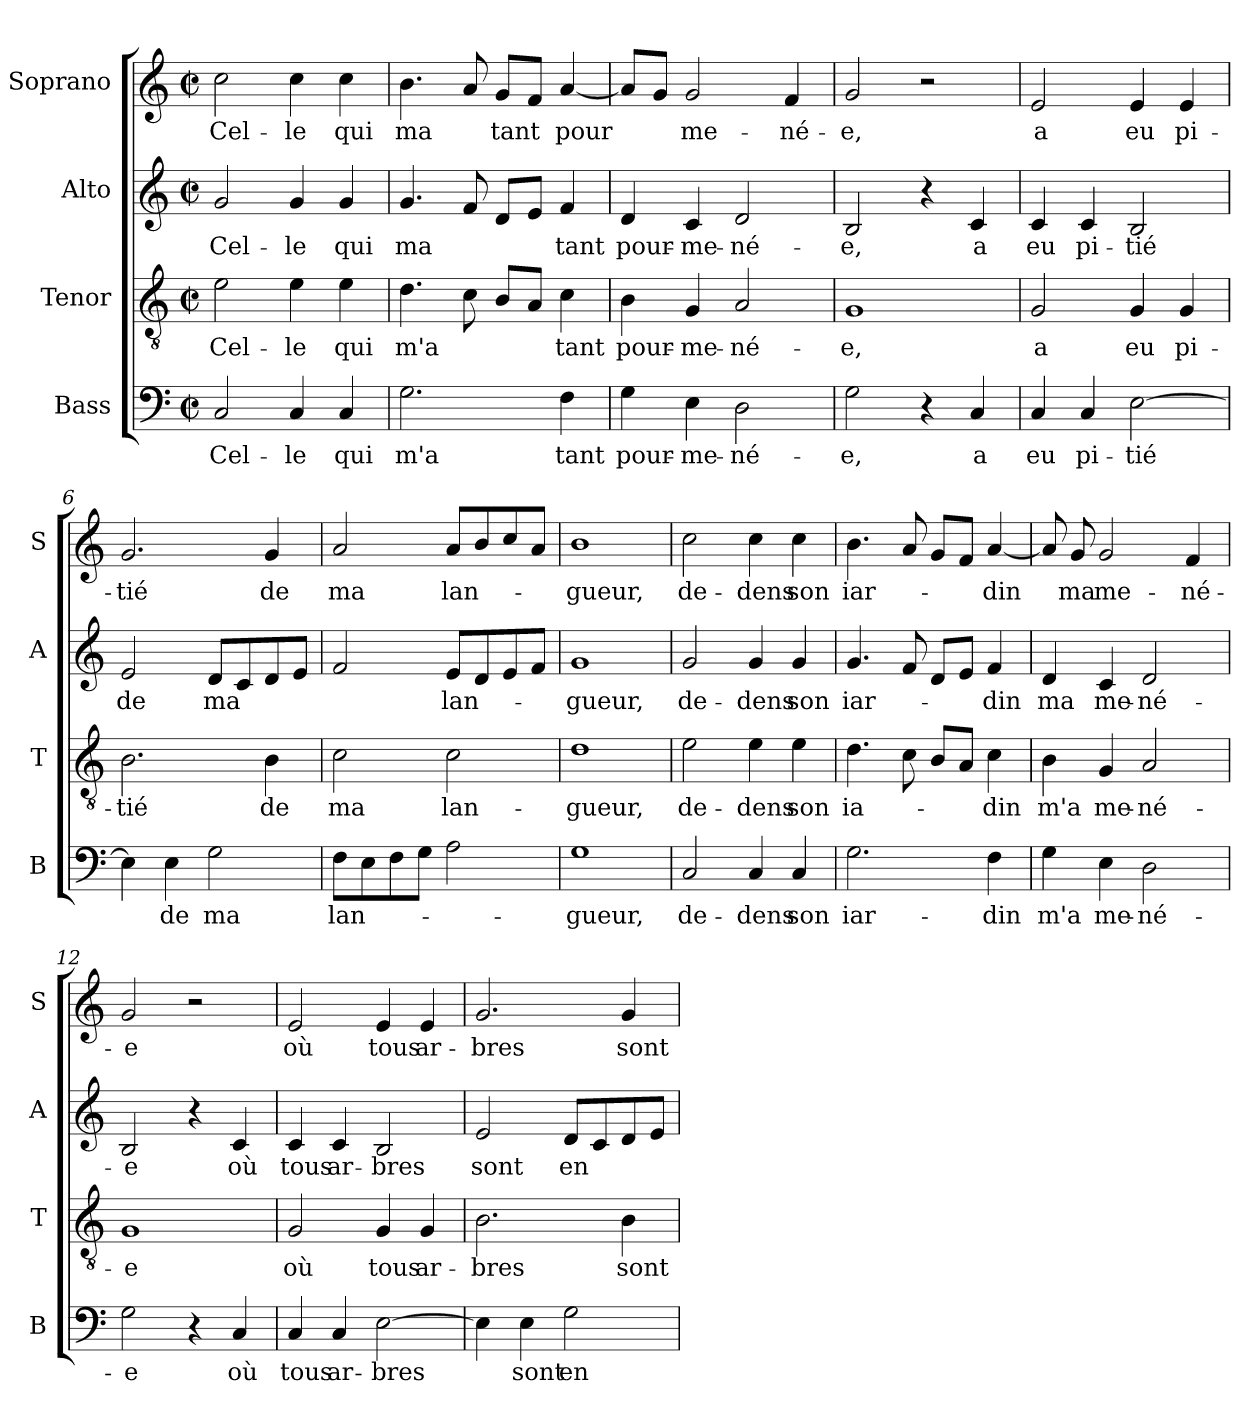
**kern	**text	**kern	**text	**kern	**text	**kern	**text
*part4	*part4	*part3	*part3	*part2	*part2	*part1	*part1
*staff4	*staff4	*staff3	*staff3	*staff2	*staff2	*staff1	*staff1
*I"Bass	*	*I"Tenor	*	*I"Alto	*	*I"Soprano	*
*I'B	*	*I'T	*	*I'A	*	*I'S	*
*clefF4	*	*clefGv2	*	*clefG2	*	*clefG2	*
*k[]	*	*k[]	*	*k[]	*	*k[]	*
*C:	*	*C:	*	*C:	*	*C:	*
*M2/2	*	*M2/2	*	*M2/2	*	*M2/2	*
*met(c|)	*	*met(c|)	*	*met(c|)	*	*met(c|)	*
=1	=1	=1	=1	=1	=1	=1	=1
!	!LO:LY:b	!	!LO:LY:b	!	!LO:LY:b	!	!LO:LY:b
2C/	Cel-	2e\	Cel-	2g/	Cel-	2cc\	Cel-
!	!LO:LY:b	!	!LO:LY:b	!	!LO:LY:b	!	!LO:LY:b
4C/	-le	4e\	-le	4g/	-le	4cc\	-le
!	!LO:LY:b	!	!LO:LY:b	!	!LO:LY:b	!	!LO:LY:b
4C/	qui	4e\	qui	4g/	qui	4cc\	qui
=2	=2	=2	=2	=2	=2	=2	=2
!	!LO:LY:b	!	!LO:LY:b	!	!LO:LY:b	!	!LO:LY:b
2.G\	m'a	4.d\	m'a	4.g/	ma	4.b\	ma
.	.	8c\	.	8f/	.	8a/	.
!	!	!	!	!	!	!	!LO:LY:b
.	.	8B/L	.	8d/L	.	8g/L	tant
.	.	8A/J	.	8e/J	.	8f/J	.
!	!LO:LY:b	!	!LO:LY:b	!	!LO:LY:b	!	!LO:LY:b
4F\	tant	4c\	tant	4f/	tant	[4a/	pour
=3	=3	=3	=3	=3	=3	=3	=3
!	!LO:LY:b	!	!LO:LY:b	!	!LO:LY:b	!	!
4G\	pour-	4B\	pour-	4d/	pour-	8a/L]	.
.	.	.	.	.	.	8g/J	.
!	!LO:LY:b	!	!LO:LY:b	!	!LO:LY:b	!	!LO:LY:b
4E\	-me-	4G/	-me-	4c/	-me-	2g/	me-
!	!LO:LY:b	!	!LO:LY:b	!	!LO:LY:b	!	!
2D\	-né-	2A/	-né-	2d/	-né-	.	.
!	!	!	!	!	!	!	!LO:LY:b
.	.	.	.	.	.	4f/	-né-
=4	=4	=4	=4	=4	=4	=4	=4
!	!LO:LY:b	!	!LO:LY:b	!	!LO:LY:b	!	!LO:LY:b
2G\	-e,	1G	-e,	2B/	-e,	2g/	-e,
4r	.	.	.	4r	.	2r	.
!	!LO:LY:b	!	!	!	!LO:LY:b	!	!
4C/	a	.	.	4c/	a	.	.
=5	=5	=5	=5	=5	=5	=5	=5
!	!LO:LY:b	!	!LO:LY:b	!	!LO:LY:b	!	!LO:LY:b
4C/	eu	2G/	a	4c/	eu	2e/	a
!	!LO:LY:b	!	!	!	!LO:LY:b	!	!
4C/	pi-	.	.	4c/	pi-	.	.
!	!LO:LY:b	!	!LO:LY:b	!	!LO:LY:b	!	!LO:LY:b
[2E\	-tié	4G/	eu	2B/	-tié	4e/	eu
!	!	!	!LO:LY:b	!	!	!	!LO:LY:b
.	.	4G/	pi-	.	.	4e/	pi-
!!LO:LB:g=z
=6	=6	=6	=6	=6	=6	=6	=6
!	!	!	!LO:LY:b	!	!LO:LY:b	!	!LO:LY:b
4E\]	.	2.B\	-tié	2e/	de	2.g/	-tié
!	!LO:LY:b	!	!	!	!	!	!
4E\	de	.	.	.	.	.	.
!	!LO:LY:b	!	!	!	!LO:LY:b	!	!
2G\	ma	.	.	8d/L	ma	.	.
.	.	.	.	8c/	.	.	.
!	!	!	!LO:LY:b	!	!	!	!LO:LY:b
.	.	4B\	de	8d/	.	4g/	de
.	.	.	.	8e/J	.	.	.
=7	=7	=7	=7	=7	=7	=7	=7
!	!LO:LY:b	!	!LO:LY:b	!	!	!	!LO:LY:b
8F\L	lan-	2c\	ma	2f/	.	2a/	ma
8E\	.	.	.	.	.	.	.
8F\	.	.	.	.	.	.	.
8G\J	.	.	.	.	.	.	.
!	!	!	!LO:LY:b	!	!LO:LY:b	!	!LO:LY:b
2A\	.	2c\	lan-	8e/L	lan-	8a/L	lan-
.	.	.	.	8d/	.	8b/	.
.	.	.	.	8e/	.	8cc/	.
.	.	.	.	8f/J	.	8a/J	.
=8	=8	=8	=8	=8	=8	=8	=8
!	!LO:LY:b	!	!LO:LY:b	!	!LO:LY:b	!	!LO:LY:b
1G	-gueur,	1d	-gueur,	1g	-gueur,	1b	-gueur,
=9	=9	=9	=9	=9	=9	=9	=9
!	!LO:LY:b	!	!LO:LY:b	!	!LO:LY:b	!	!LO:LY:b
2C/	de-	2e\	de-	2g/	de-	2cc\	de-
!	!LO:LY:b	!	!LO:LY:b	!	!LO:LY:b	!	!LO:LY:b
4C/	-dens	4e\	-dens	4g/	-dens	4cc\	-dens
!	!LO:LY:b	!	!LO:LY:b	!	!LO:LY:b	!	!LO:LY:b
4C/	son	4e\	son	4g/	son	4cc\	son
=10	=10	=10	=10	=10	=10	=10	=10
!	!LO:LY:b	!	!LO:LY:b	!	!LO:LY:b	!	!LO:LY:b
2.G\	iar-	4.d\	ia-	4.g/	iar-	4.b\	iar-
.	.	8c\	.	8f/	.	8a/	.
.	.	8B/L	.	8d/L	.	8g/L	.
.	.	8A/J	.	8e/J	.	8f/J	.
!	!LO:LY:b	!	!LO:LY:b	!	!LO:LY:b	!	!LO:LY:b
4F\	-din	4c\	-din	4f/	-din	[4a/	-din
!!LO:PB:g=z
=11	=11	=11	=11	=11	=11	=11	=11
!	!LO:LY:b	!	!LO:LY:b	!	!LO:LY:b	!	!
4G\	m'a	4B\	m'a	4d/	ma	8a/]	.
!	!	!	!	!	!	!	!LO:LY:b
.	.	.	.	.	.	8g/	ma
!	!LO:LY:b	!	!LO:LY:b	!	!LO:LY:b	!	!LO:LY:b
4E\	me-	4G/	me-	4c/	me-	2g/	me-
!	!LO:LY:b	!	!LO:LY:b	!	!LO:LY:b	!	!
2D\	-né-	2A/	-né-	2d/	-né-	.	.
!	!	!	!	!	!	!	!LO:LY:b
.	.	.	.	.	.	4f/	-né-
=12	=12	=12	=12	=12	=12	=12	=12
!	!LO:LY:b	!	!LO:LY:b	!	!LO:LY:b	!	!LO:LY:b
2G\	-e	1G	-e	2B/	-e	2g/	-e
4r	.	.	.	4r	.	2r	.
!	!LO:LY:b	!	!	!	!LO:LY:b	!	!
4C/	où	.	.	4c/	où	.	.
=13	=13	=13	=13	=13	=13	=13	=13
!	!LO:LY:b	!	!LO:LY:b	!	!LO:LY:b	!	!LO:LY:b
4C/	tous	2G/	où	4c/	tous	2e/	où
!	!LO:LY:b	!	!	!	!LO:LY:b	!	!
4C/	ar-	.	.	4c/	ar-	.	.
!	!LO:LY:b	!	!LO:LY:b	!	!LO:LY:b	!	!LO:LY:b
[2E\	-bres	4G/	tous	2B/	-bres	4e/	tous
!	!	!	!LO:LY:b	!	!	!	!LO:LY:b
.	.	4G/	ar-	.	.	4e/	ar-
=14	=14	=14	=14	=14	=14	=14	=14
!	!	!	!LO:LY:b	!	!LO:LY:b	!	!LO:LY:b
4E\]	.	2.B\	-bres	2e/	sont	2.g/	-bres
!	!LO:LY:b	!	!	!	!	!	!
4E\	sont	.	.	.	.	.	.
!	!LO:LY:b	!	!	!	!LO:LY:b	!	!
2G\	en	.	.	8d/L	en	.	.
.	.	.	.	8c/	.	.	.
!	!	!	!LO:LY:b	!	!	!	!LO:LY:b
.	.	4B\	sont	8d/	.	4g/	sont
.	.	.	.	8e/J	.	.	.
=	=	=	=	=	=	=	=
*-	*-	*-	*-	*-	*-	*-	*-
